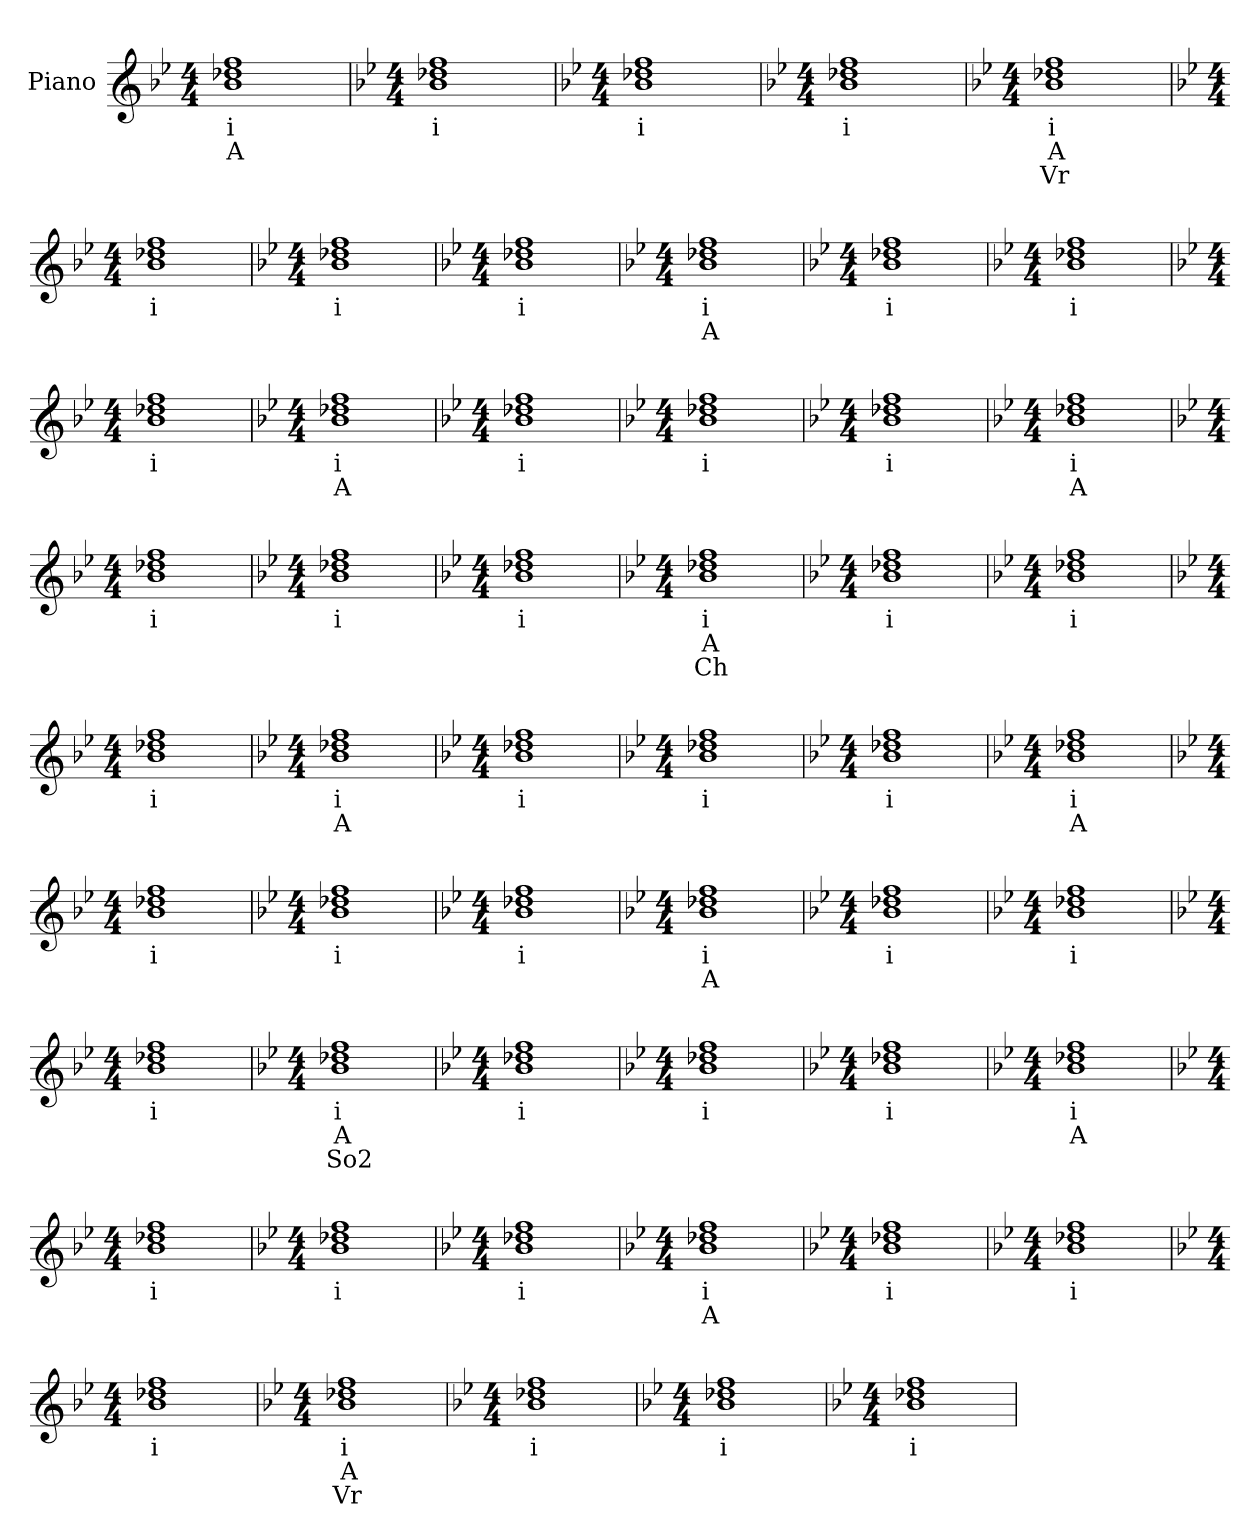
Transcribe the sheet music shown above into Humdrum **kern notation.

**kern	**text	**text	**text
*part1	*part1	*part1	*part1
*staff1	*staff1	*staff1	*staff1
*I"Piano	*	*	*
*I'Pno	*	*	*
*k[b-e-]	*	*	*
*B-:	*	*	*
*M4/4	*	*	*
=	=	=	=
1b- 1dd-X 1ff	i	A	.
=	=	=	=
*k[b-e-]	*	*	*
*B-:	*	*	*
*M4/4	*	*	*
1b- 1dd-X 1ff	i	.	.
=	=	=	=
*k[b-e-]	*	*	*
*B-:	*	*	*
*M4/4	*	*	*
1b- 1dd-X 1ff	i	.	.
=	=	=	=
*k[b-e-]	*	*	*
*B-:	*	*	*
*M4/4	*	*	*
1b- 1dd-X 1ff	i	.	.
=	=	=	=
*k[b-e-]	*	*	*
*B-:	*	*	*
*M4/4	*	*	*
1b- 1dd-X 1ff	i	A	Vr
=	=	=	=
*k[b-e-]	*	*	*
*B-:	*	*	*
*M4/4	*	*	*
1b- 1dd-X 1ff	i	.	.
=	=	=	=
*k[b-e-]	*	*	*
*B-:	*	*	*
*M4/4	*	*	*
1b- 1dd-X 1ff	i	.	.
=	=	=	=
*k[b-e-]	*	*	*
*B-:	*	*	*
*M4/4	*	*	*
1b- 1dd-X 1ff	i	.	.
=	=	=	=
*k[b-e-]	*	*	*
*B-:	*	*	*
*M4/4	*	*	*
1b- 1dd-X 1ff	i	A	.
=	=	=	=
*k[b-e-]	*	*	*
*B-:	*	*	*
*M4/4	*	*	*
1b- 1dd-X 1ff	i	.	.
=	=	=	=
*k[b-e-]	*	*	*
*B-:	*	*	*
*M4/4	*	*	*
1b- 1dd-X 1ff	i	.	.
=	=	=	=
*k[b-e-]	*	*	*
*B-:	*	*	*
*M4/4	*	*	*
1b- 1dd-X 1ff	i	.	.
=	=	=	=
*k[b-e-]	*	*	*
*B-:	*	*	*
*M4/4	*	*	*
1b- 1dd-X 1ff	i	A	.
=	=	=	=
*k[b-e-]	*	*	*
*B-:	*	*	*
*M4/4	*	*	*
1b- 1dd-X 1ff	i	.	.
=	=	=	=
*k[b-e-]	*	*	*
*B-:	*	*	*
*M4/4	*	*	*
1b- 1dd-X 1ff	i	.	.
=	=	=	=
*k[b-e-]	*	*	*
*B-:	*	*	*
*M4/4	*	*	*
1b- 1dd-X 1ff	i	.	.
=	=	=	=
*k[b-e-]	*	*	*
*B-:	*	*	*
*M4/4	*	*	*
1b- 1dd-X 1ff	i	A	.
=	=	=	=
*k[b-e-]	*	*	*
*B-:	*	*	*
*M4/4	*	*	*
1b- 1dd-X 1ff	i	.	.
=	=	=	=
*k[b-e-]	*	*	*
*B-:	*	*	*
*M4/4	*	*	*
1b- 1dd-X 1ff	i	.	.
=	=	=	=
*k[b-e-]	*	*	*
*B-:	*	*	*
*M4/4	*	*	*
1b- 1dd-X 1ff	i	.	.
=	=	=	=
*k[b-e-]	*	*	*
*B-:	*	*	*
*M4/4	*	*	*
1b- 1dd-X 1ff	i	A	Ch
=	=	=	=
*k[b-e-]	*	*	*
*B-:	*	*	*
*M4/4	*	*	*
1b- 1dd-X 1ff	i	.	.
=	=	=	=
*k[b-e-]	*	*	*
*B-:	*	*	*
*M4/4	*	*	*
1b- 1dd-X 1ff	i	.	.
=	=	=	=
*k[b-e-]	*	*	*
*B-:	*	*	*
*M4/4	*	*	*
1b- 1dd-X 1ff	i	.	.
=	=	=	=
*k[b-e-]	*	*	*
*B-:	*	*	*
*M4/4	*	*	*
1b- 1dd-X 1ff	i	A	.
=	=	=	=
*k[b-e-]	*	*	*
*B-:	*	*	*
*M4/4	*	*	*
1b- 1dd-X 1ff	i	.	.
=	=	=	=
*k[b-e-]	*	*	*
*B-:	*	*	*
*M4/4	*	*	*
1b- 1dd-X 1ff	i	.	.
=	=	=	=
*k[b-e-]	*	*	*
*B-:	*	*	*
*M4/4	*	*	*
1b- 1dd-X 1ff	i	.	.
=	=	=	=
*k[b-e-]	*	*	*
*B-:	*	*	*
*M4/4	*	*	*
1b- 1dd-X 1ff	i	A	.
=	=	=	=
*k[b-e-]	*	*	*
*B-:	*	*	*
*M4/4	*	*	*
1b- 1dd-X 1ff	i	.	.
=	=	=	=
*k[b-e-]	*	*	*
*B-:	*	*	*
*M4/4	*	*	*
1b- 1dd-X 1ff	i	.	.
=	=	=	=
*k[b-e-]	*	*	*
*B-:	*	*	*
*M4/4	*	*	*
1b- 1dd-X 1ff	i	.	.
=	=	=	=
*k[b-e-]	*	*	*
*B-:	*	*	*
*M4/4	*	*	*
1b- 1dd-X 1ff	i	A	.
=	=	=	=
*k[b-e-]	*	*	*
*B-:	*	*	*
*M4/4	*	*	*
1b- 1dd-X 1ff	i	.	.
=	=	=	=
*k[b-e-]	*	*	*
*B-:	*	*	*
*M4/4	*	*	*
1b- 1dd-X 1ff	i	.	.
=	=	=	=
*k[b-e-]	*	*	*
*B-:	*	*	*
*M4/4	*	*	*
1b- 1dd-X 1ff	i	.	.
=	=	=	=
*k[b-e-]	*	*	*
*B-:	*	*	*
*M4/4	*	*	*
1b- 1dd-X 1ff	i	A	So2
=	=	=	=
*k[b-e-]	*	*	*
*B-:	*	*	*
*M4/4	*	*	*
1b- 1dd-X 1ff	i	.	.
=	=	=	=
*k[b-e-]	*	*	*
*B-:	*	*	*
*M4/4	*	*	*
1b- 1dd-X 1ff	i	.	.
=	=	=	=
*k[b-e-]	*	*	*
*B-:	*	*	*
*M4/4	*	*	*
1b- 1dd-X 1ff	i	.	.
=	=	=	=
*k[b-e-]	*	*	*
*B-:	*	*	*
*M4/4	*	*	*
1b- 1dd-X 1ff	i	A	.
=	=	=	=
*k[b-e-]	*	*	*
*B-:	*	*	*
*M4/4	*	*	*
1b- 1dd-X 1ff	i	.	.
=	=	=	=
*k[b-e-]	*	*	*
*B-:	*	*	*
*M4/4	*	*	*
1b- 1dd-X 1ff	i	.	.
=	=	=	=
*k[b-e-]	*	*	*
*B-:	*	*	*
*M4/4	*	*	*
1b- 1dd-X 1ff	i	.	.
=	=	=	=
*k[b-e-]	*	*	*
*B-:	*	*	*
*M4/4	*	*	*
1b- 1dd-X 1ff	i	A	.
=	=	=	=
*k[b-e-]	*	*	*
*B-:	*	*	*
*M4/4	*	*	*
1b- 1dd-X 1ff	i	.	.
=	=	=	=
*k[b-e-]	*	*	*
*B-:	*	*	*
*M4/4	*	*	*
1b- 1dd-X 1ff	i	.	.
=	=	=	=
*k[b-e-]	*	*	*
*B-:	*	*	*
*M4/4	*	*	*
1b- 1dd-X 1ff	i	.	.
=	=	=	=
*k[b-e-]	*	*	*
*B-:	*	*	*
*M4/4	*	*	*
1b- 1dd-X 1ff	i	A	Vr
=	=	=	=
*k[b-e-]	*	*	*
*B-:	*	*	*
*M4/4	*	*	*
1b- 1dd-X 1ff	i	.	.
=	=	=	=
*k[b-e-]	*	*	*
*B-:	*	*	*
*M4/4	*	*	*
1b- 1dd-X 1ff	i	.	.
=	=	=	=
*k[b-e-]	*	*	*
*B-:	*	*	*
*M4/4	*	*	*
1b- 1dd-X 1ff	i	.	.
=	=	=	=
*-	*-	*-	*-
